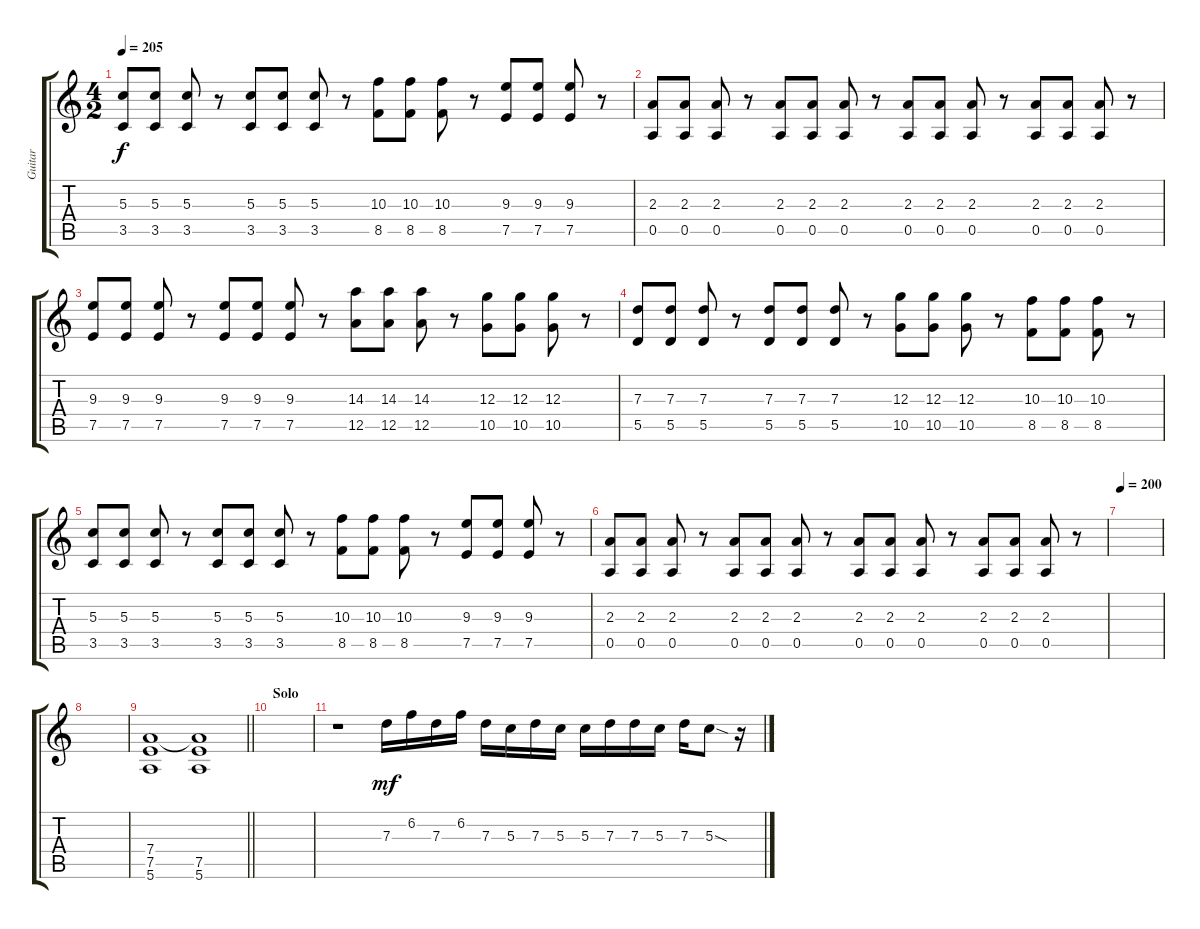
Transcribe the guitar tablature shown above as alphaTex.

\track ("Guitar" "Guitar") {instrument distortionguitar}
\staff {score tabs}
\tuning (E4 B3 G3 D3 A2 E2) {hide}
\ts (4 2)
\tempo 205
\clef g2
\ks c
(5.3 3.5).8{dy f} (5.3 3.5).8 (5.3 3.5).8 r.8 (5.3 3.5).8 (5.3 3.5).8 (5.3 3.5).8 r.8 (10.3 8.5).8 (10.3 8.5).8 (10.3 8.5).8 r.8 (9.3 7.5).8 (9.3 7.5).8 (9.3 7.5).8 r.8 |
(2.3 0.5).8 (2.3 0.5).8 (2.3 0.5).8 r.8 (2.3 0.5).8 (2.3 0.5).8 (2.3 0.5).8 r.8 (2.3 0.5).8 (2.3 0.5).8 (2.3 0.5).8 r.8 (2.3 0.5).8 (2.3 0.5).8 (2.3 0.5).8 r.8 |
(9.3 7.5).8 (9.3 7.5).8 (9.3 7.5).8 r.8 (9.3 7.5).8 (9.3 7.5).8 (9.3 7.5).8 r.8 (14.3 12.5).8 (14.3 12.5).8 (14.3 12.5).8 r.8 (12.3 10.5).8 (12.3 10.5).8 (12.3 10.5).8 r.8 |
(7.3 5.5).8 (7.3 5.5).8 (7.3 5.5).8 r.8 (7.3 5.5).8 (7.3 5.5).8 (7.3 5.5).8 r.8 (12.3 10.5).8 (12.3 10.5).8 (12.3 10.5).8 r.8 (10.3 8.5).8 (10.3 8.5).8 (10.3 8.5).8 r.8 |
(5.3 3.5).8 (5.3 3.5).8 (5.3 3.5).8 r.8 (5.3 3.5).8 (5.3 3.5).8 (5.3 3.5).8 r.8 (10.3 8.5).8 (10.3 8.5).8 (10.3 8.5).8 r.8 (9.3 7.5).8 (9.3 7.5).8 (9.3 7.5).8 r.8 |
(2.3 0.5).8 (2.3 0.5).8 (2.3 0.5).8 r.8 (2.3 0.5).8 (2.3 0.5).8 (2.3 0.5).8 r.8 (2.3 0.5).8 (2.3 0.5).8 (2.3 0.5).8 r.8 (2.3 0.5).8 (2.3 0.5).8 (2.3 0.5).8 r.8 |
\tempo 200
|
|
\barLineRight lightlight
(7.4 7.5 5.6).1 (7.4{t} 7.5 5.6).1 |
\section ("" "Solo")
|
r.1 7.3.16{dy mf} 6.2.16 7.3.16 6.2.16 7.3.16 5.3.16 7.3.16 5.3.16 5.3.16 7.3.16 7.3.16 5.3.16 7.3.16 5.3{sod}.8 r.16
